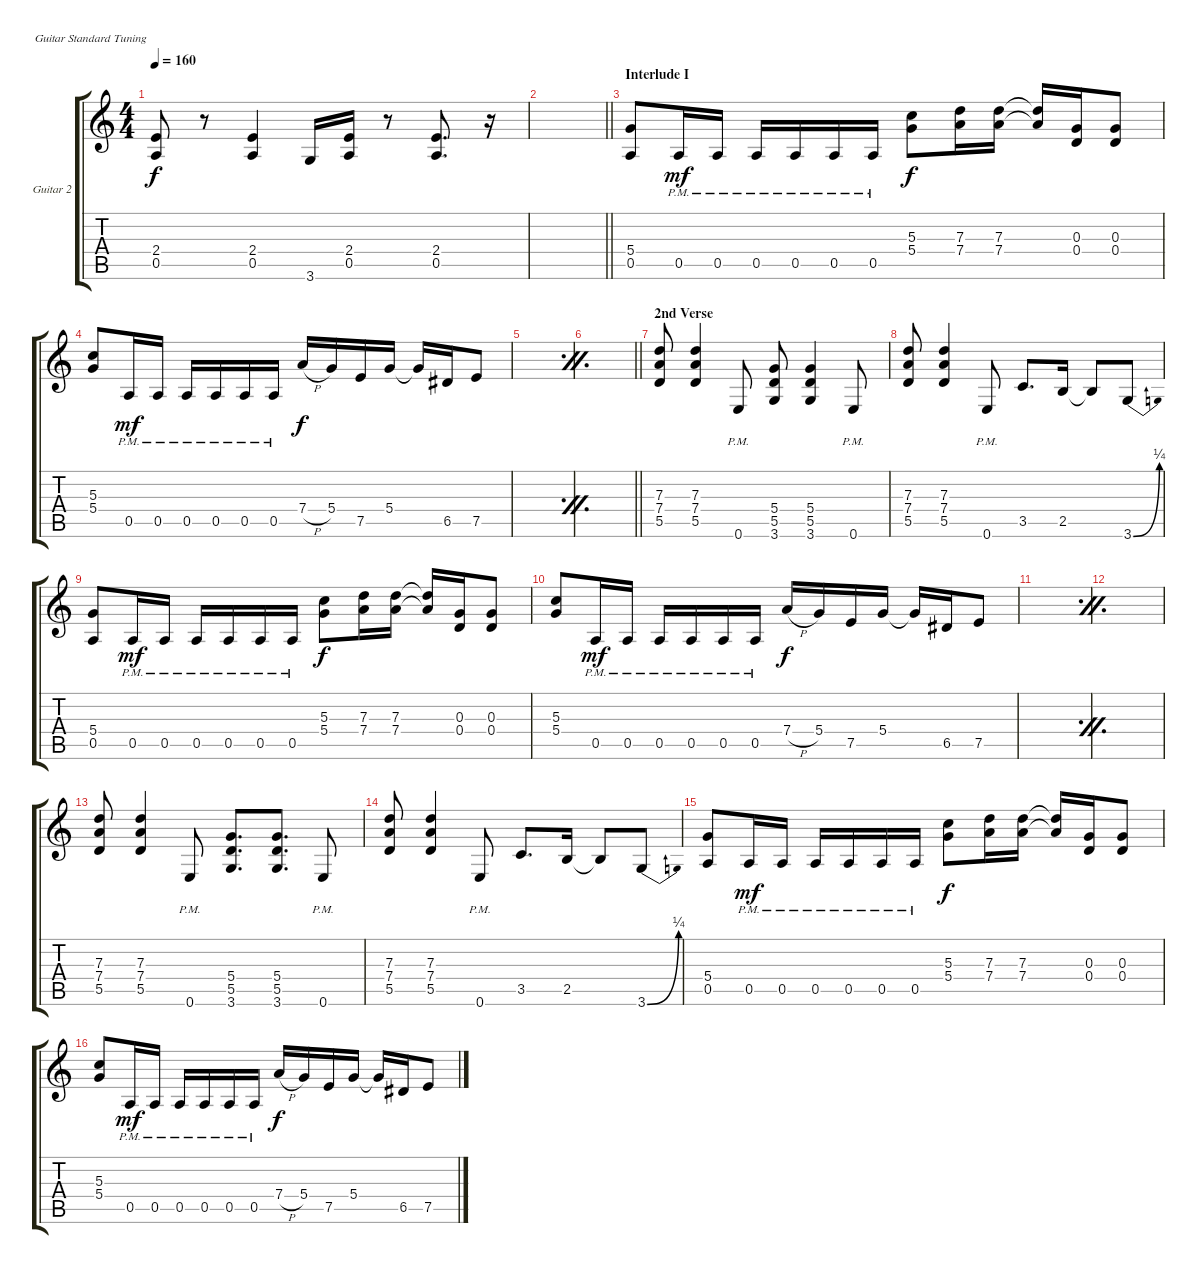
\bracketExtendMode groupsimilarinstruments
\firstSystemTrackNameOrientation horizontal
\otherSystemsTrackNameOrientation horizontal
\track ("Gtr. Rhythm 2" "Guitar 2") {instrument overdrivenguitar}
\staff {score tabs}
\tuning (E4 B3 G3 D3 A2 E2)
\ts (4 4)
\tempo 160
\clef g2
\ks c
(2.4 0.5).8{dy f} r.8 (2.4 0.5).4 3.6.16 (2.4 0.5).16 r.8 (2.4 0.5).8{d} r.16 |
\barLineRight lightlight
|
\section ("" "Interlude I")
(5.4 0.5).8 0.5{pm}.16{dy mf} 0.5{pm}.16 0.5{pm}.16 0.5{pm}.16 0.5{pm}.16 0.5{pm}.16 (5.3 5.4).8{dy f} (7.3 7.4).16 (7.3 7.4).16 (7.3{t} 7.4{t}).16 (0.3 0.4).16 (0.3 0.4).8 |
(5.3 5.4).8 0.5{pm}.16{dy mf} 0.5{pm}.16 0.5{pm}.16 0.5{pm}.16 0.5{pm}.16 0.5{pm}.16 7.4{h}.16{dy f} 5.4.16 7.5.16 5.4.16 5.4{t}.16 6.5.16 7.5.8 |
\simile firstofdouble
|
\simile secondofdouble
\barLineRight lightlight
|
\section ("" "2nd Verse")
\simile none
(7.3 7.4 5.5).8 (7.3 7.4 5.5).4 0.6{pm}.8 (5.4 5.5 3.6).8 (5.4 5.5 3.6).4 0.6{pm}.8 |
(7.3 7.4 5.5).8 (7.3 7.4 5.5).4 0.6{pm}.8 3.5.8{d} 2.5.16 2.5{t}.8 3.6{be (bend 0 0 53.4 1)}.8 |
(5.4 0.5).8 0.5{pm}.16{dy mf} 0.5{pm}.16 0.5{pm}.16 0.5{pm}.16 0.5{pm}.16 0.5{pm}.16 (5.3 5.4).8{dy f} (7.3 7.4).16 (7.3 7.4).16 (7.3{t} 7.4{t}).16 (0.3 0.4).16 (0.3 0.4).8 |
(5.3 5.4).8 0.5{pm}.16{dy mf} 0.5{pm}.16 0.5{pm}.16 0.5{pm}.16 0.5{pm}.16 0.5{pm}.16 7.4{h}.16{dy f} 5.4.16 7.5.16 5.4.16 5.4{t}.16 6.5.16 7.5.8 |
\simile firstofdouble
|
\simile secondofdouble
|
\simile none
(7.3 7.4 5.5).8 (7.3 7.4 5.5).4 0.6{pm}.8 (5.4 5.5 3.6).8{d} (5.4 5.5 3.6).8{d} 0.6{pm}.8 |
(7.3 7.4 5.5).8 (7.3 7.4 5.5).4 0.6{pm}.8 3.5.8{d} 2.5.16 2.5{t}.8 3.6{be (bend 0 0 53.4 1)}.8 |
(5.4 0.5).8 0.5{pm}.16{dy mf} 0.5{pm}.16 0.5{pm}.16 0.5{pm}.16 0.5{pm}.16 0.5{pm}.16 (5.3 5.4).8{dy f} (7.3 7.4).16 (7.3 7.4).16 (7.3{t} 7.4{t}).16 (0.3 0.4).16 (0.3 0.4).8 |
(5.3 5.4).8 0.5{pm}.16{dy mf} 0.5{pm}.16 0.5{pm}.16 0.5{pm}.16 0.5{pm}.16 0.5{pm}.16 7.4{h}.16{dy f} 5.4.16 7.5.16 5.4.16 5.4{t}.16 6.5.16 7.5.8
